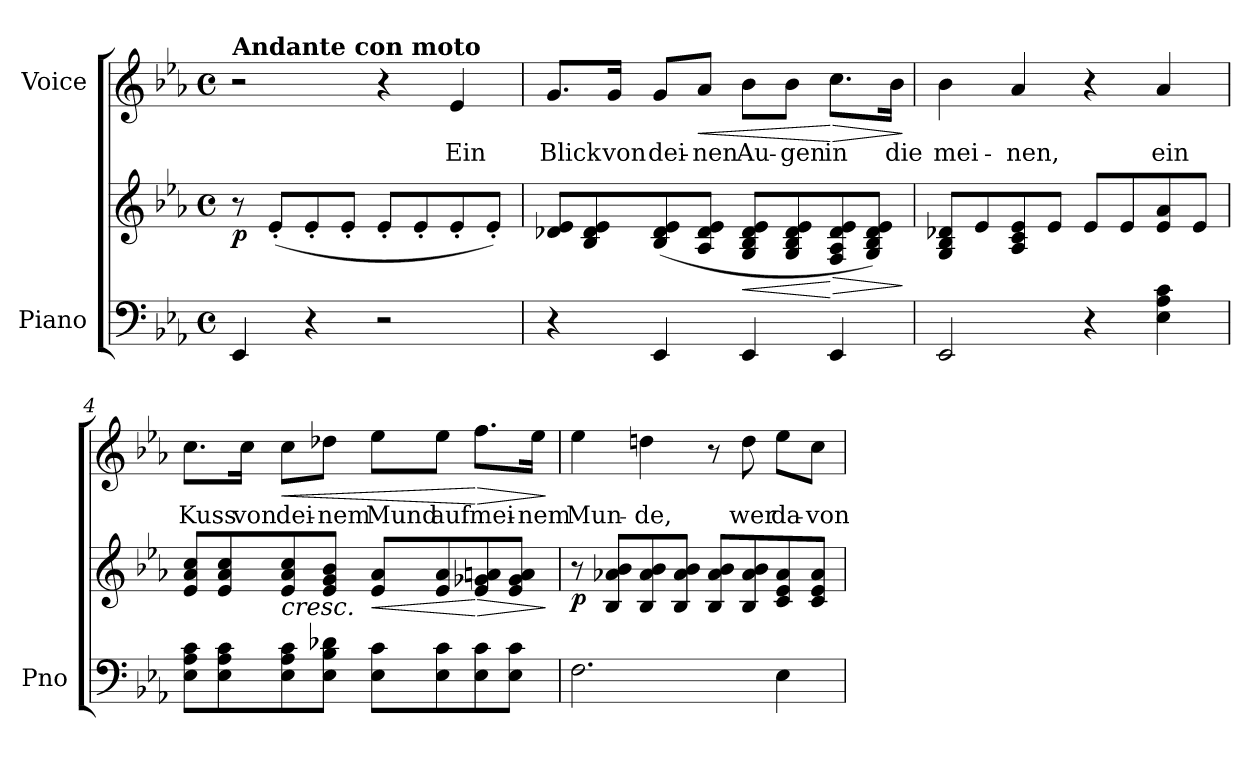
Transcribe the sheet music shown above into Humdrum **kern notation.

**kern	**kern	**dynam	**kern	**text	**dynam
*part2	*part2	*part2	*part1	*part1	*part1
*staff3	*staff2	*staff2/3	*staff1	*staff1	*staff1
*I"Piano	*	*	*I"Voice	*	*
*I'Pno	*	*	*	*	*
*clefF4	*clefG2	*	*clefG2	*	*
*k[b-e-a-]	*k[b-e-a-]	*	*k[b-e-a-]	*	*
*M4/4	*M4/4	*	*M4/4	*	*
*met(c)	*met(c)	*	*met(c)	*	*
=1	=1	=1	=1	=1	=1
!	!	!	!LO:TX:a:B:t=Andante con moto	!	!
!	!	!LO:DY:b	!	!	!
4EE-/	8r	p	2r	.	.
.	(8e-'/L	.	.	.	.
4r	8e-'/	.	.	.	.
.	8e-'/J	.	.	.	.
2r	8e-'/L	.	4r	.	.
.	8e-'/	.	.	.	.
!	!	!	!	!LO:LY:b	!
.	8e-'/	.	4e-/	Ein	.
.	8e-'/J)	.	.	.	.
=2	=2	=2	=2	=2	=2
!	!	!	!	!LO:LY:b	!
4r	8d-X/ 8e-/L	.	8.g/L	Blick	.
.	8B-/ 8d-/ 8e-/	.	.	.	.
!	!	!	!	!LO:LY:b	!
.	.	.	16g/Jk	von	.
!	!	!	!	!LO:LY:b	!
4EE-/	(8B-/ 8d-/ 8e-/	.	8g/L	dei-	.
!	!	!	!	!LO:LY:b	!LO:HP:b
.	8A-/ 8d-/ 8e-/J	.	8a-/J	-nen	<
!	!	!LO:HP:b	!	!LO:LY:b	!
4EE-/	8G/ 8B-/ 8d-/ 8e-/L	<	8b-\L	Au-	.
!	!	!	!	!LO:LY:b	!
.	8G/ 8B-/ 8d-/ 8e-/	.	8b-\J	-gen	.
!	!	!LO:HP:n=1:b	!	!LO:LY:b	!LO:HP:n=1:b
4EE-/	8F/ 8A-/ 8d-/ 8e-/	[ >	8.cc\L	in	[ >
.	8G/ 8B-/ 8d-/ 8e-/J)	.	.	.	.
!	!	!	!	!LO:LY:b	!
.	.	.	16b-\Jk	die	.
.	.	]	.	.	]
=3	=3	=3	=3	=3	=3
!	!	!	!	!LO:LY:b	!
2EE-/	8G/ 8B-/ 8d-X/L	.	4b-\	mei-	.
.	8e-/	.	.	.	.
!	!	!	!	!LO:LY:b	!
.	8A-/ 8c/ 8e-/	.	4a-/	-nen,	.
.	8e-/J	.	.	.	.
4r	8e-/L	.	4r	.	.
.	8e-/	.	.	.	.
!	!	!	!	!LO:LY:b	!
4E-\ 4A-\ 4c\	8e-/ 8a-/	.	4a-/	ein	.
.	8e-/J	.	.	.	.
!!LO:LB:g=z
=4	=4	=4	=4	=4	=4
!	!	!	!	!LO:LY:b	!
8E-\ 8A-\ 8c\L	8e-/ 8a-/ 8cc/L	.	8.cc\L	Kuss	.
8E-\ 8A-\ 8c\	8e-/ 8a-/ 8cc/	.	.	.	.
!	!	!	!	!LO:LY:b	!
.	.	.	16cc\Jk	von	.
!	!LO:TX:b:i:t=cresc.	!	!	!	!
!	!	!	!	!LO:LY:b	!LO:HP:b
8E-\ 8A-\ 8c\	8e-/ 8a-/ 8cc/	.	8cc\L	dei-	<
!	!	!	!	!LO:LY:b	!
8E-\ 8B-\ 8d-X\J	8e-/ 8g/ 8b-/J	.	8dd-X\J	-nem	.
!	!	!LO:HP:b	!	!LO:LY:b	!
8E-\ 8c\L	8e-/ 8a-/L	<	8ee-\L	Mund	.
!	!	!	!	!LO:LY:b	!
8E-\ 8c\	8e-/ 8a-/	.	8ee-\J	auf	.
!	!	!LO:HP:n=1:b	!	!LO:LY:b	!LO:HP:n=1:b
8E-\ 8c\	8e-/ 8g-X/ 8an/	[ >	8.ff\L	mei-	[ >
8E-\ 8c\J	8e-/ 8g-/ 8a/J	.	.	.	.
!	!	!	!	!LO:LY:b	!
.	.	.	16ee-\Jk	-nem	.
.	.	]	.	.	]
=5	=5	=5	=5	=5	=5
!	!	!LO:DY:b	!	!LO:LY:b	!
2.F\	8r	p	4ee-\	Mun-	.
.	8B-/ 8a-X/ 8b-/L	.	.	.	.
!	!	!	!	!LO:LY:b	!
.	8B-/ 8a-/ 8b-/	.	4ddn\	-de,	.
.	8B-/ 8a-/ 8b-/J	.	.	.	.
.	8B-/ 8a-/ 8b-/L	.	8r	.	.
!	!	!	!	!LO:LY:b	!
.	8B-/ 8a-/ 8b-/	.	8dd\	wer	.
!	!	!	!	!LO:LY:b	!
4E-\	8c/ 8e-/ 8a-/	.	8ee-\L	da-	.
!	!	!	!	!LO:LY:b	!
.	8c/ 8e-/ 8a-/J	.	8cc\J	von	.
=	=	=	=	=	=
*-	*-	*-	*-	*-	*-
